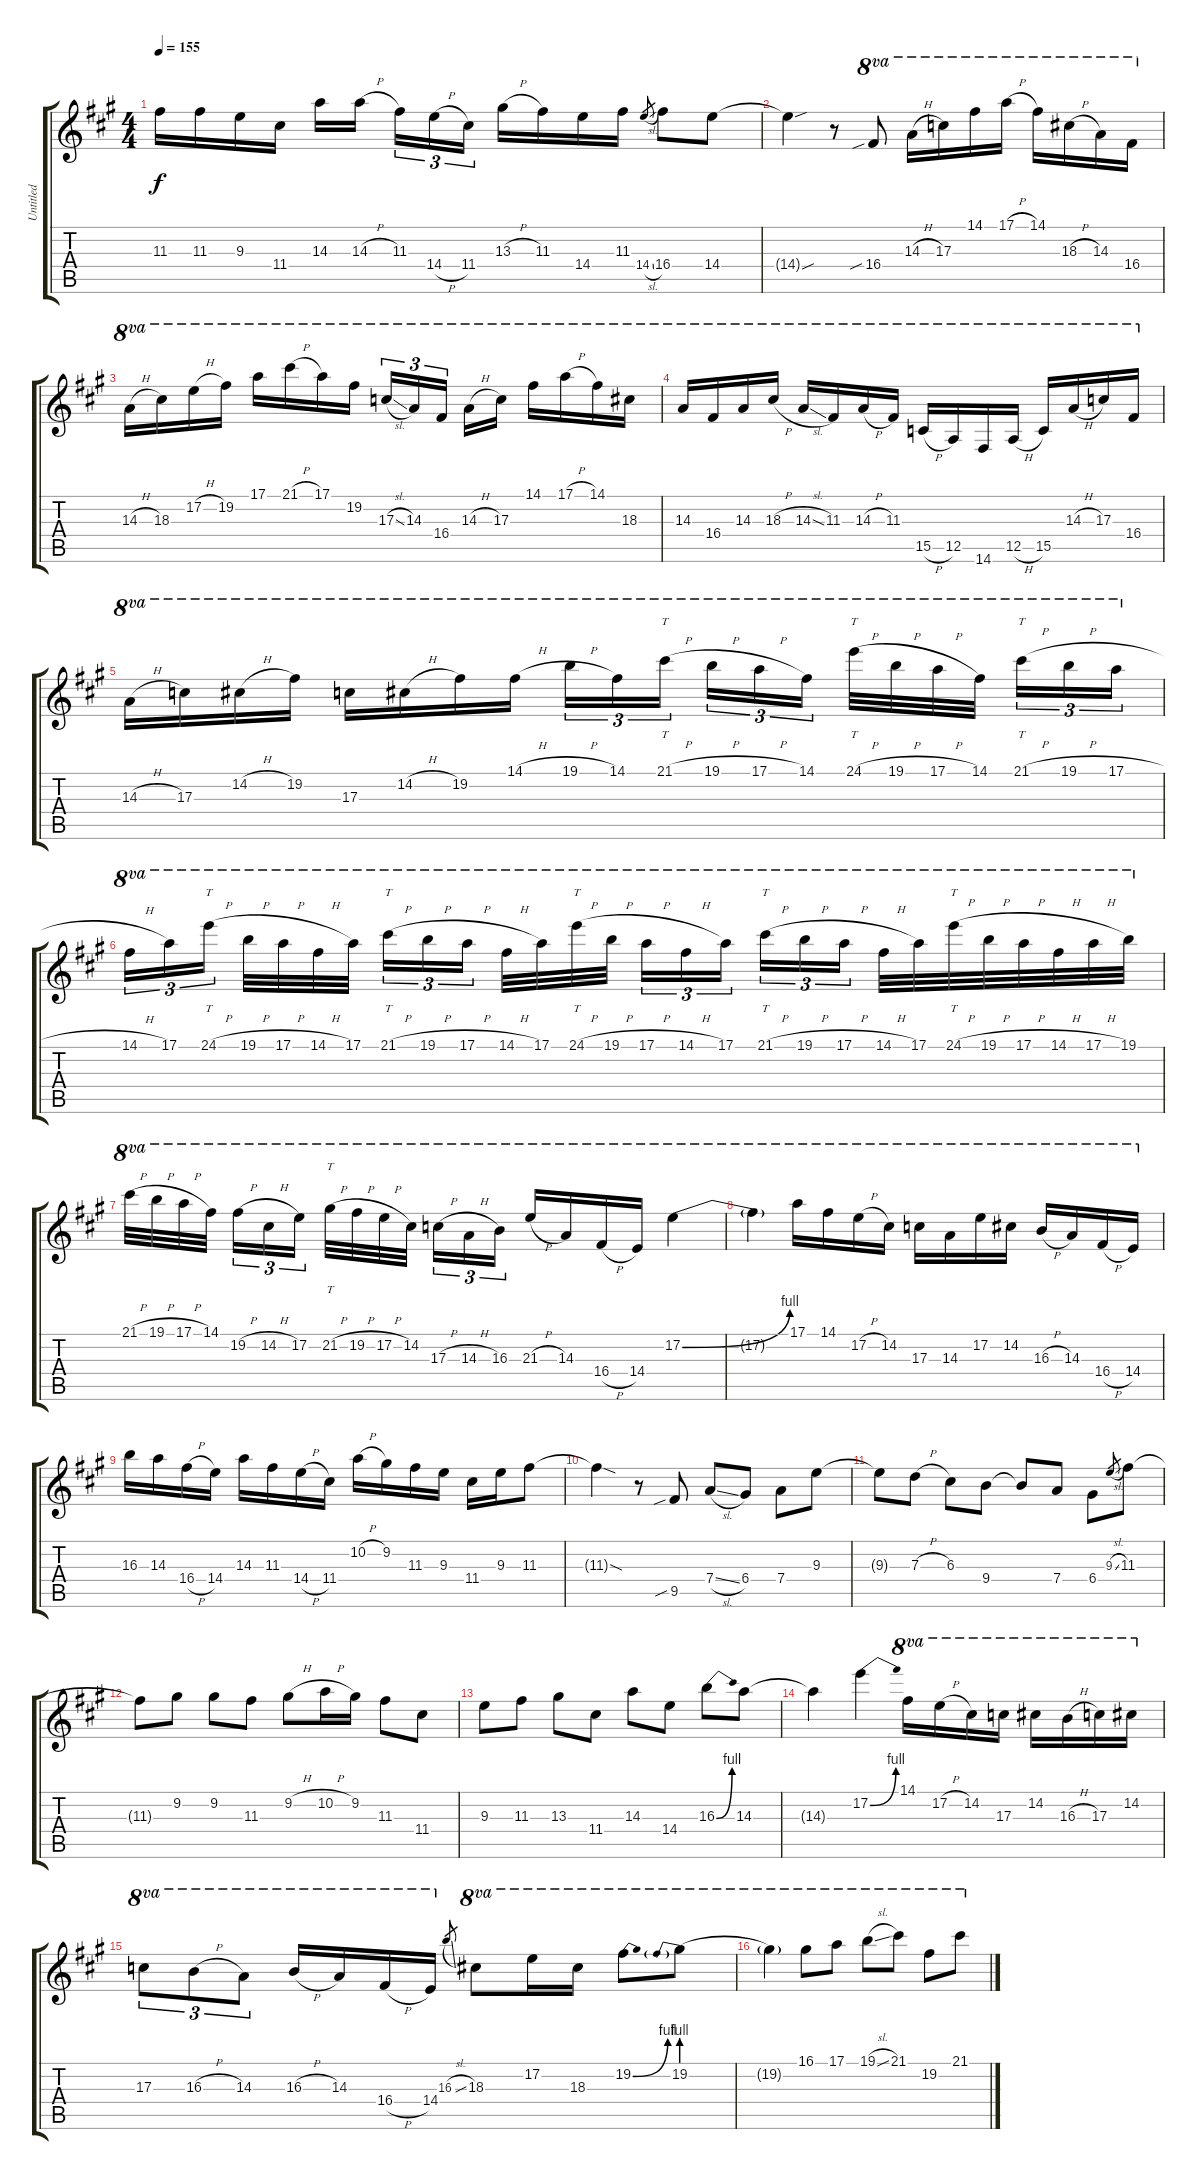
\track ("Untitled" "Untitled") {instrument overdrivenguitar}
\staff {score tabs}
\tuning (E4 B3 G3 D3 A2 E2) {hide}
\ts (4 4)
\tempo 155
\clef g2
\ks a
11.3.16{dy f} 11.3.16 9.3.16 11.4.16 14.3.16 14.3{h}.16{beam splitsecondary} 11.3.16{tu (3 2)} 14.4{h}.16{tu (3 2)} 11.4.16{tu (3 2)} 13.3{h}.16 11.3.16 14.4.16 11.3.16 14.4{sl}.8{gr} 16.4.8 14.4.8 |
14.4{sou t}.4 r.8 16.4{sib}.8{ot 8va} 14.3{h}.16{ot 8va} 17.3.16{ot 8va} 14.1.16{ot 8va} 17.1{h}.16{ot 8va} 14.1.16{ot 8va} 18.3{h}.16{ot 8va} 14.3.16{ot 8va} 16.4.16{ot 8va} |
14.3{h}.16{ot 8va} 18.3.16{ot 8va} 17.2{h}.16{ot 8va} 19.2.16{ot 8va} 17.1.16{ot 8va} 21.1{h}.16{ot 8va} 17.1.16{ot 8va} 19.2.16{ot 8va} 17.3{sl}.16{tu (3 2) ot 8va} 14.3.16{tu (3 2) ot 8va} 16.4.16{tu (3 2) ot 8va beam splitsecondary} 14.3{h}.16{ot 8va} 17.3.16{ot 8va} 14.1.16{ot 8va} 17.1{h}.16{ot 8va} 14.1.16{ot 8va} 18.3.16{ot 8va} |
14.3.16{ot 8va} 16.4.16{ot 8va} 14.3.16{ot 8va} 18.3{h}.16{ot 8va} 14.3{sl}.16{ot 8va} 11.3.16{ot 8va} 14.3{h}.16{ot 8va} 11.3.16{ot 8va} 15.5{h}.16{ot 8va} 12.5.16{ot 8va} 14.6.16{ot 8va} 12.5{h}.16{ot 8va} 15.5.16{ot 8va} 14.3{h}.16{ot 8va} 17.3.16{ot 8va} 16.4.16{ot 8va} |
14.3{h}.16{ot 8va} 17.3.16{ot 8va} 14.2{h}.16{ot 8va} 19.2.16{ot 8va} 17.3.16{ot 8va} 14.2{h}.16{ot 8va} 19.2.16{ot 8va} 14.1{h}.16{ot 8va} 19.1{h}.16{tu (3 2) ot 8va} 14.1.16{tu (3 2) ot 8va} 21.1{h}.16{tt tu (3 2) ot 8va beam splitsecondary} 19.1{h}.16{tu (3 2) ot 8va} 17.1{h}.16{tu (3 2) ot 8va} 14.1.16{tu (3 2) ot 8va} 24.1{h}.32{tt ot 8va} 19.1{h}.32{ot 8va} 17.1{h}.32{ot 8va} 14.1.32{ot 8va beam splitsecondary} 21.1{h}.16{tt tu (3 2) ot 8va} 19.1{h}.16{tu (3 2) ot 8va} 17.1{h}.16{tu (3 2) ot 8va} |
14.1{h}.16{tu (3 2) ot 8va} 17.1.16{tu (3 2) ot 8va} 24.1{h}.16{tt tu (3 2) ot 8va beam splitsecondary} 19.1{h}.32{ot 8va} 17.1{h}.32{ot 8va} 14.1{h}.32{ot 8va} 17.1.32{ot 8va} 21.1{h}.16{tt tu (3 2) ot 8va} 19.1{h}.16{tu (3 2) ot 8va} 17.1{h}.16{tu (3 2) ot 8va beam splitsecondary} 14.1{h}.32{ot 8va} 17.1.32{ot 8va} 24.1{h}.32{tt ot 8va} 19.1{h}.32{ot 8va} 17.1{h}.16{tu (3 2) ot 8va} 14.1{h}.16{tu (3 2) ot 8va} 17.1.16{tu (3 2) ot 8va beam splitsecondary} 21.1{h}.16{tt tu (3 2) ot 8va} 19.1{h}.16{tu (3 2) ot 8va} 17.1{h}.16{tu (3 2) ot 8va} 14.1{h}.32{ot 8va} 17.1.32{ot 8va} 24.1{h}.32{tt ot 8va} 19.1{h}.32{ot 8va} 17.1{h}.32{ot 8va} 14.1{h}.32{ot 8va} 17.1{h}.32{ot 8va} 19.1.32{ot 8va} |
21.1{h}.32{ot 8va} 19.1{h}.32{ot 8va} 17.1{h}.32{ot 8va} 14.1.32{ot 8va beam splitsecondary} 19.2{h}.16{tu (3 2) ot 8va} 14.2{h}.16{tu (3 2) ot 8va} 17.2.16{tu (3 2) ot 8va} 21.2{h}.32{tt ot 8va} 19.2{h}.32{ot 8va} 17.2{h}.32{ot 8va} 14.2.32{ot 8va beam splitsecondary} 17.3{h}.16{tu (3 2) ot 8va} 14.3{h}.16{tu (3 2) ot 8va} 16.3.16{tu (3 2) ot 8va} 21.3{h}.16{ot 8va} 14.3.16{ot 8va} 16.4{h}.16{ot 8va} 14.4.16{ot 8va} 17.2{be (bend 0 0 60 4)}.4{ot 8va} |
17.2{t}.4{ot 8va} 17.1.16{ot 8va} 14.1.16{ot 8va} 17.2{h}.16{ot 8va} 14.2.16{ot 8va} 17.3.16{ot 8va} 14.3.16{ot 8va} 17.2.16{ot 8va} 14.2.16{ot 8va} 16.3{h}.16{ot 8va} 14.3.16{ot 8va} 16.4{h}.16{ot 8va} 14.4.16{ot 8va} |
16.3.16 14.3.16 16.4{h}.16 14.4.16 14.3.16 11.3.16 14.4{h}.16 11.4.16 10.2{h}.16 9.2.16 11.3.16 9.3.16 11.4.16 9.3.16 11.3.8 |
11.3{sod t}.4 r.8 9.5{sib}.8 7.4{sl}.8 6.4.8 7.4.8 9.3.8 |
9.3{t}.8 7.3{h}.8 6.3.8 9.4.8 9.4{t}.8 7.4.8 6.4.8 9.3{sl}.8{gr} 11.3.8 |
11.3{t}.8 9.2.8 9.2.8 11.3.8 9.2{h}.8 10.2{h}.16 9.2.16 11.3.8 11.4.8 |
9.3.8 11.3.8 13.3.8 11.4.8 14.3.8 14.4.8 16.3{be (bend 0 0 60 4)}.8 14.3.8 |
14.3{t}.4 17.2{be (bend 0 0 60 4)}.4 14.1.16{ot 8va} 17.2{h}.16{ot 8va} 14.2.16{ot 8va} 17.3.16{ot 8va} 14.2.16{ot 8va} 16.3{h}.16{ot 8va} 17.3.16{ot 8va} 14.2.16{ot 8va} |
17.3.8{tu (3 2) ot 8va} 16.3{h}.8{tu (3 2) ot 8va} 14.3.8{tu (3 2) ot 8va} 16.3{h}.16{ot 8va} 14.3.16{ot 8va} 16.4{h}.16{ot 8va} 14.4.16{ot 8va} 16.3{sl}.8{gr} 18.3.8{ot 8va} 17.2.16{ot 8va} 18.3.16{ot 8va} 19.2{be (bend 0 0 60 4)}.8{ot 8va} 19.2{be (prebend 0 4 60 4)}.8{ot 8va} |
19.2{t}.4{ot 8va} 16.1.8{ot 8va} 17.1.8{ot 8va} 19.1{sl}.8{ot 8va} 21.1.8{ot 8va} 19.2.8{ot 8va} 21.1.8{ot 8va}
